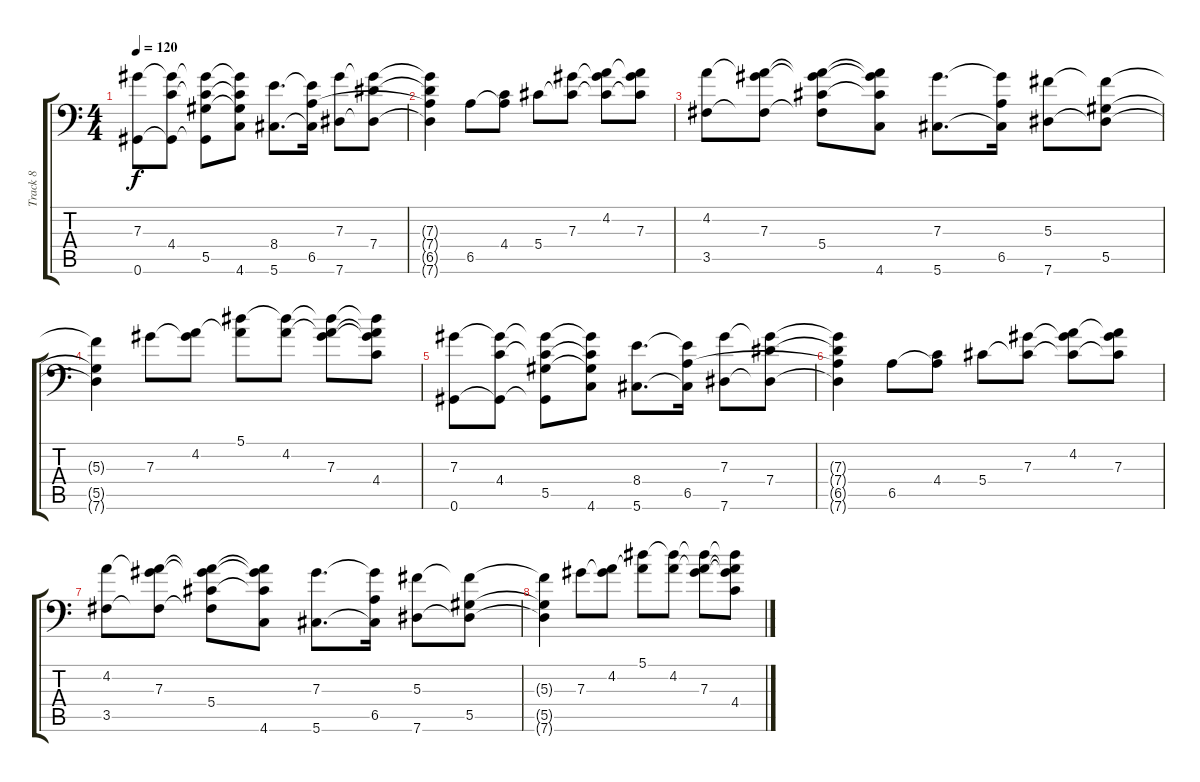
\track ("Track 8" "Track 8") {instrument acousticguitarsteel}
\staff {score tabs}
\tuning (Bb3 F3 Db3 Ab2 Eb2 Ab1) {hide}
\ts (4 4)
\tempo 120
\clef f4
\ks c
(7.3 0.6).8{dy f} (7.3{t} 4.4 0.6{t}).8 (7.3{t} 4.4{t} 5.5 0.6{t}).8 (7.3{t} 4.4{t} 5.5{t} 4.6).8 (8.4 5.6).8{d} (8.4{t} 6.5 5.6{t}).16 (7.3 7.6).8 (7.3{t} 7.4 7.6{t}).8 |
(7.3{t} 7.4{t} 6.5{t} 7.6{t}).4 6.5.8 (4.4 6.5{t}).8 5.4.8 (7.3 5.4{t}).8 (4.2 7.3{t} 5.4{t}).8 (4.2{t} 7.3 5.4{t}).8 |
(4.2 3.5).8 (4.2{t} 7.3 3.5{t}).8 (4.2{t} 7.3{t} 5.4 3.5{t}).8 (4.2{t} 7.3{t} 5.4{t} 4.6).8 (7.3 5.6).8{d} (7.3{t} 6.5 5.6{t}).16 (5.3 7.6).8 (5.3{t} 5.5 7.6{t}).8 |
(5.3{t} 5.5{t} 7.6{t}).4 7.3.8 (4.2 7.3{t}).8 (5.1 4.2{t}).8 (5.1{t} 4.2).8 (5.1{t} 4.2{t} 7.3).8 (5.1{t} 4.2{t} 7.3{t} 4.4).8 |
(7.3 0.6).8 (7.3{t} 4.4 0.6{t}).8 (7.3{t} 4.4{t} 5.5 0.6{t}).8 (7.3{t} 4.4{t} 5.5{t} 4.6).8 (8.4 5.6).8{d} (8.4{t} 6.5 5.6{t}).16 (7.3 7.6).8 (7.3{t} 7.4 7.6{t}).8 |
(7.3{t} 7.4{t} 6.5{t} 7.6{t}).4 6.5.8 (4.4 6.5{t}).8 5.4.8 (7.3 5.4{t}).8 (4.2 7.3{t} 5.4{t}).8 (4.2{t} 7.3 5.4{t}).8 |
(4.2 3.5).8 (4.2{t} 7.3 3.5{t}).8 (4.2{t} 7.3{t} 5.4 3.5{t}).8 (4.2{t} 7.3{t} 5.4{t} 4.6).8 (7.3 5.6).8{d} (7.3{t} 6.5 5.6{t}).16 (5.3 7.6).8 (5.3{t} 5.5 7.6{t}).8 |
(5.3{t} 5.5{t} 7.6{t}).4 7.3.8 (4.2 7.3{t}).8 (5.1 4.2{t}).8 (5.1{t} 4.2).8 (5.1{t} 4.2{t} 7.3).8 (5.1{t} 4.2{t} 7.3{t} 4.4).8
